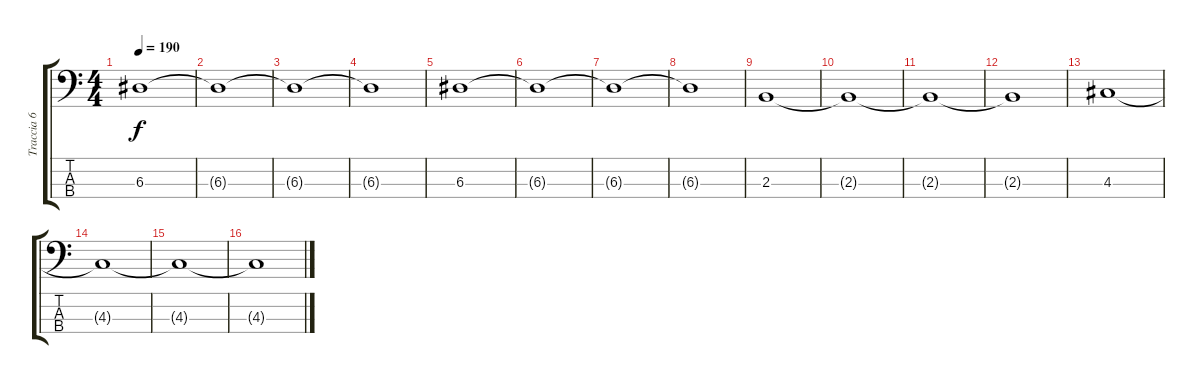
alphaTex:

\track ("Traccia 6" "Traccia 6") {instrument electricbasspick}
\staff {score tabs}
\tuning (G2 D2 A1 E1) {hide}
\ts (4 4)
\tempo 190
\clef f4
\ks c
6.3.1{dy f instrument electricbasspick} |
6.3{t}.1 |
6.3{t}.1 |
6.3{t}.1 |
6.3.1 |
6.3{t}.1 |
6.3{t}.1 |
6.3{t}.1 |
2.3.1 |
2.3{t}.1 |
2.3{t}.1 |
2.3{t}.1 |
4.3.1 |
4.3{t}.1 |
4.3{t}.1 |
4.3{t}.1
